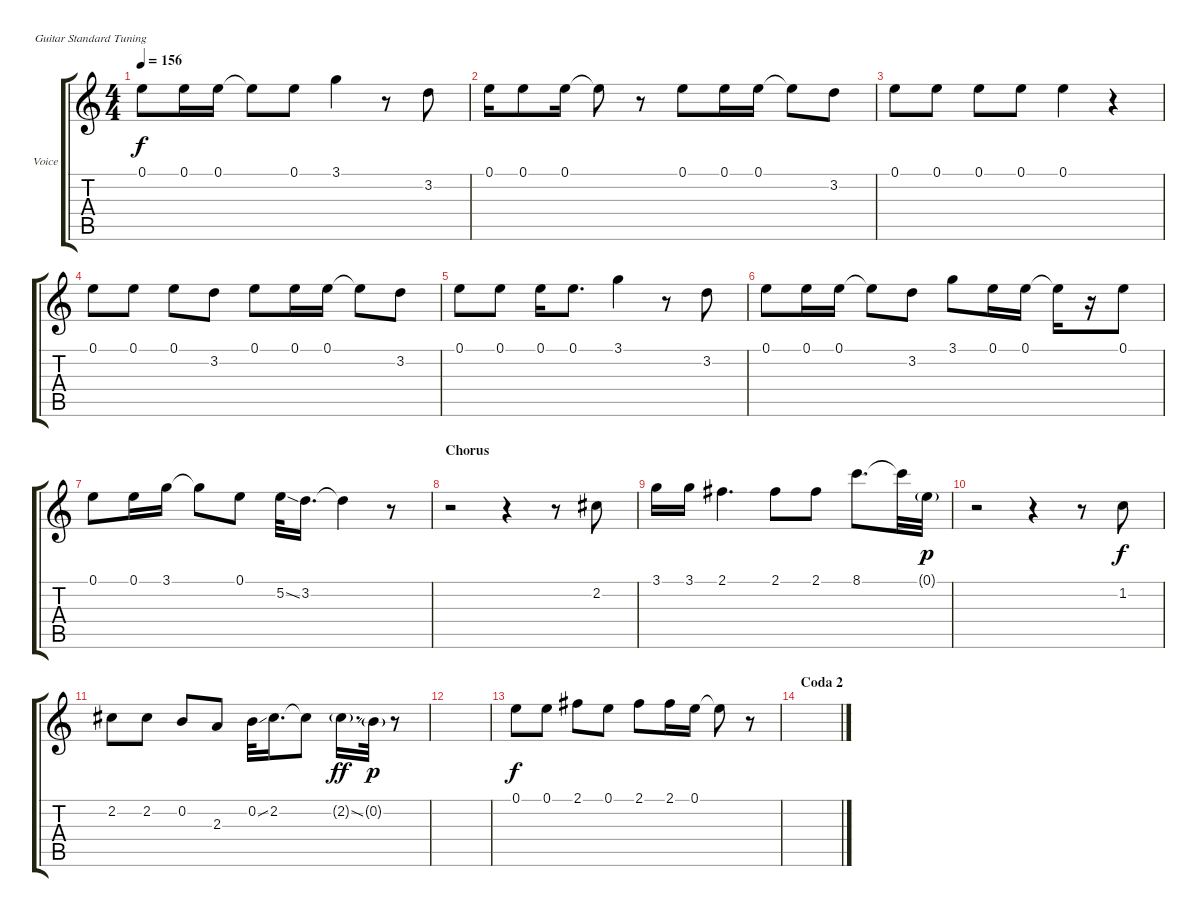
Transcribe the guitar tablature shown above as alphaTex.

\bracketExtendMode groupsimilarinstruments
\firstSystemTrackNameOrientation horizontal
\otherSystemsTrackNameOrientation horizontal
\track ("Voice" "Voice") {mute instrument lead6voice}
\staff {score tabs}
\tuning (E4 B3 G3 D3 A2 E2)
\displaytranspose 12
\ts (4 4)
\tempo 156
\clef g2
\ks c
0.1.8{dy f} 0.1.16 0.1.16 0.1{t}.8 0.1.8 3.1.4 r.8 3.2.8 |
0.1.16 0.1.8 0.1.16 0.1{t}.8 r.8 0.1.8 0.1.16 0.1.16 0.1{t}.8 3.2.8 |
0.1.8 0.1.8 0.1.8 0.1.8 0.1.4 r.4 |
0.1.8 0.1.8 0.1.8 3.2.8 0.1.8 0.1.16 0.1.16 0.1{t}.8 3.2.8 |
0.1.8 0.1.8 0.1.16 0.1.8{d} 3.1.4 r.8 3.2.8 |
0.1.8 0.1.16 0.1.16 0.1{t}.8 3.2.8 3.1.8 0.1.16 0.1.16 0.1{t}.16 r.16 0.1.8 |
0.1.8 0.1.16 3.1.16 3.1{t}.8 0.1.8 5.2{ss}.32 3.2.16{d} 3.2{t}.4 r.8 |
\section ("" "Chorus")
r.2 r.4 r.8 2.2.8 |
3.1.16 3.1.16 2.1.4{d} 2.1.8 2.1.8 8.1.8{d} 8.1{t}.32 0.1{g}.32{dy p} |
r.2 r.4 r.8 1.2.8{dy f} |
2.2.8 2.2.8 0.2.8 2.3.8 0.2{ss}.32 2.2.16{d} 2.2{t}.8 2.2{ss g}.16{d dy ff} 0.2{g}.32{dy p} r.8 |
|
0.1.8{dy f} 0.1.8 2.1.8 0.1.8 2.1.8 2.1.16 0.1.16 0.1{t}.8 r.8 |
\section ("" "Coda 2")
